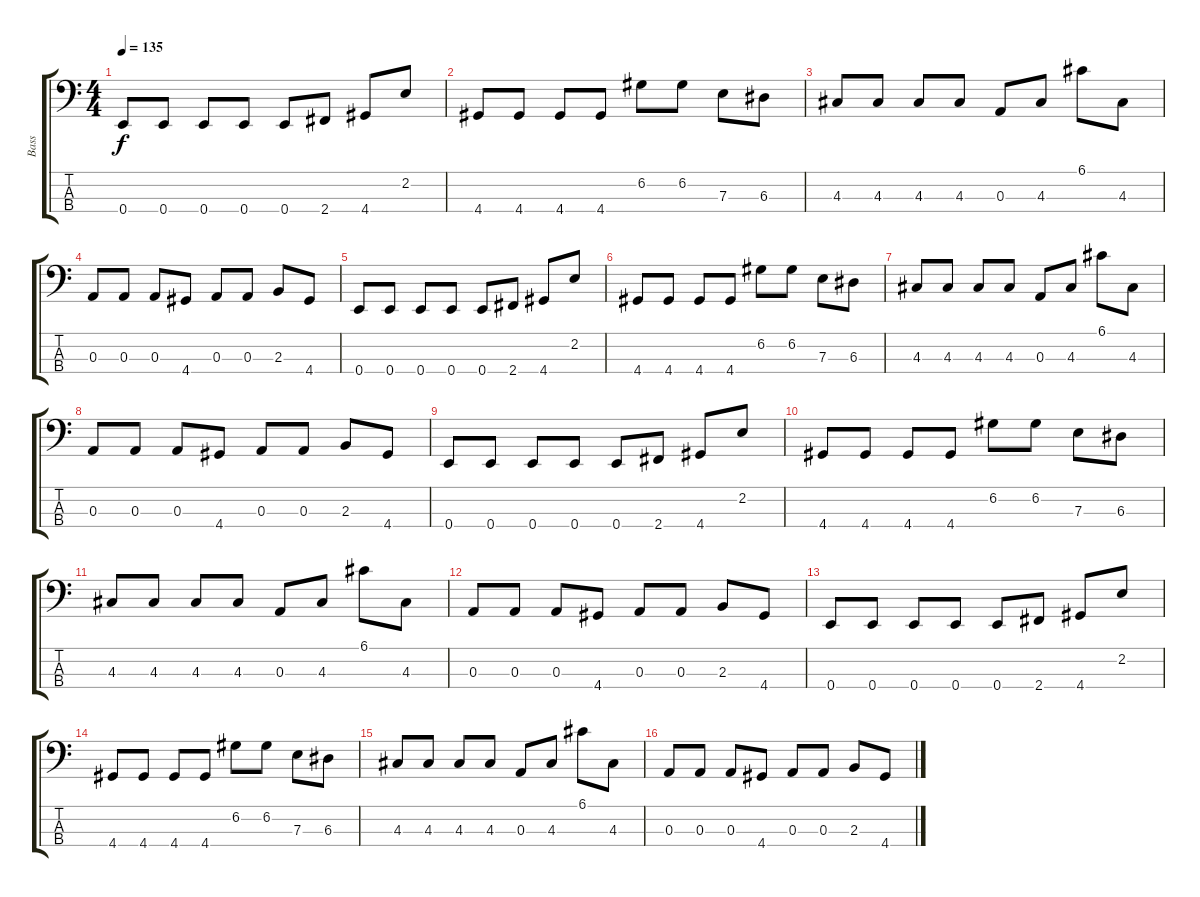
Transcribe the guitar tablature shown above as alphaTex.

\track ("Bass" "Bass") {instrument electricbasspick}
\staff {score tabs}
\tuning (G2 D2 A1 E1) {hide}
\ts (4 4)
\tempo 135
\clef f4
\ks c
0.4.8{dy f} 0.4.8 0.4.8 0.4.8 0.4.8 2.4.8 4.4.8 2.2.8 |
4.4.8 4.4.8 4.4.8 4.4.8 6.2.8 6.2.8 7.3.8 6.3.8 |
4.3.8 4.3.8 4.3.8 4.3.8 0.3.8 4.3.8 6.1.8 4.3.8 |
0.3.8 0.3.8 0.3.8 4.4.8 0.3.8 0.3.8 2.3.8 4.4.8 |
0.4.8 0.4.8 0.4.8 0.4.8 0.4.8 2.4.8 4.4.8 2.2.8 |
4.4.8 4.4.8 4.4.8 4.4.8 6.2.8 6.2.8 7.3.8 6.3.8 |
4.3.8 4.3.8 4.3.8 4.3.8 0.3.8 4.3.8 6.1.8 4.3.8 |
0.3.8 0.3.8 0.3.8 4.4.8 0.3.8 0.3.8 2.3.8 4.4.8 |
0.4.8 0.4.8 0.4.8 0.4.8 0.4.8 2.4.8 4.4.8 2.2.8 |
4.4.8 4.4.8 4.4.8 4.4.8 6.2.8 6.2.8 7.3.8 6.3.8 |
4.3.8 4.3.8 4.3.8 4.3.8 0.3.8 4.3.8 6.1.8 4.3.8 |
0.3.8 0.3.8 0.3.8 4.4.8 0.3.8 0.3.8 2.3.8 4.4.8 |
0.4.8 0.4.8 0.4.8 0.4.8 0.4.8 2.4.8 4.4.8 2.2.8 |
4.4.8 4.4.8 4.4.8 4.4.8 6.2.8 6.2.8 7.3.8 6.3.8 |
4.3.8 4.3.8 4.3.8 4.3.8 0.3.8 4.3.8 6.1.8 4.3.8 |
0.3.8 0.3.8 0.3.8 4.4.8 0.3.8 0.3.8 2.3.8 4.4.8
